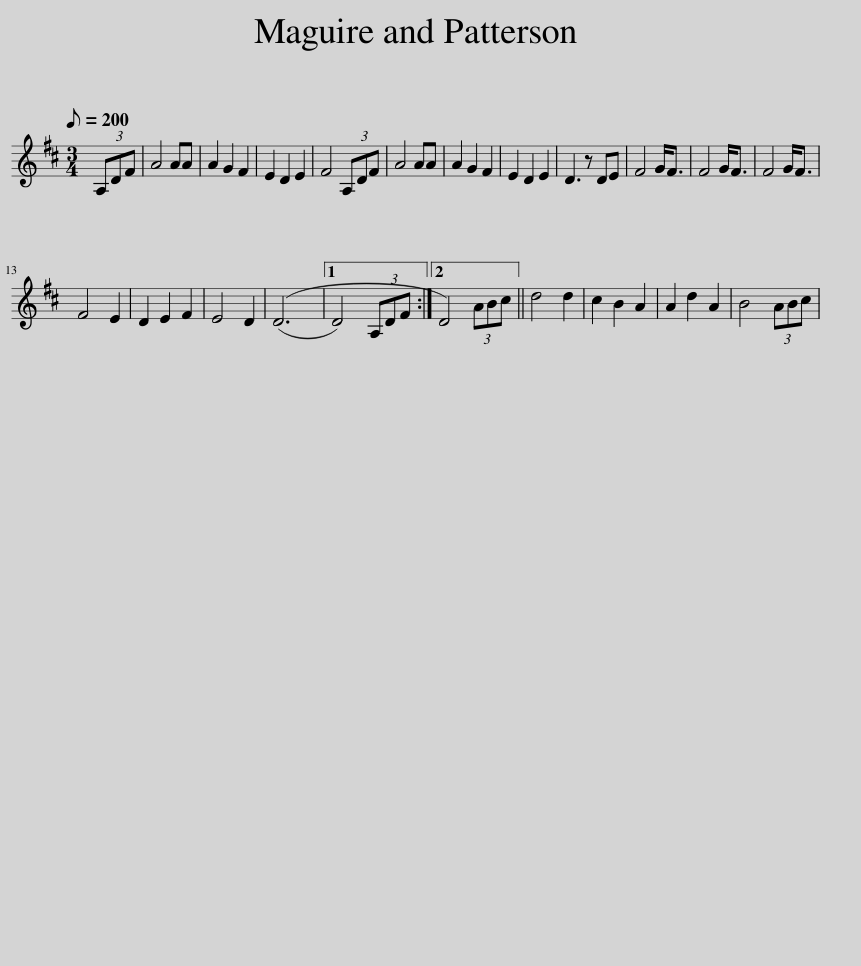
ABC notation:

X:1
L:1/8
Q:1/8=200
M:3/4
I:linebreak $
K:D
V:1 treble
V:1
 (3A,DF | A4 AA | A2 G2 F2 | E2 D2 E2 | F4 (3A,DF | %5
 A4 AA | A2 G2 F2 | E2 D2 E2 | D3 z DE | F4 G<F | %10
 F4 G<F | F4 G<F |$ F4 E2 | D2 E2 F2 | E4 D2 | %15
 ((D6 |1 D4) (3A,DF :|2 D4) (3ABc || d4 d2 | c2 B2 A2 | %20
 A2 d2 A2 | B4 (3ABc | %22
